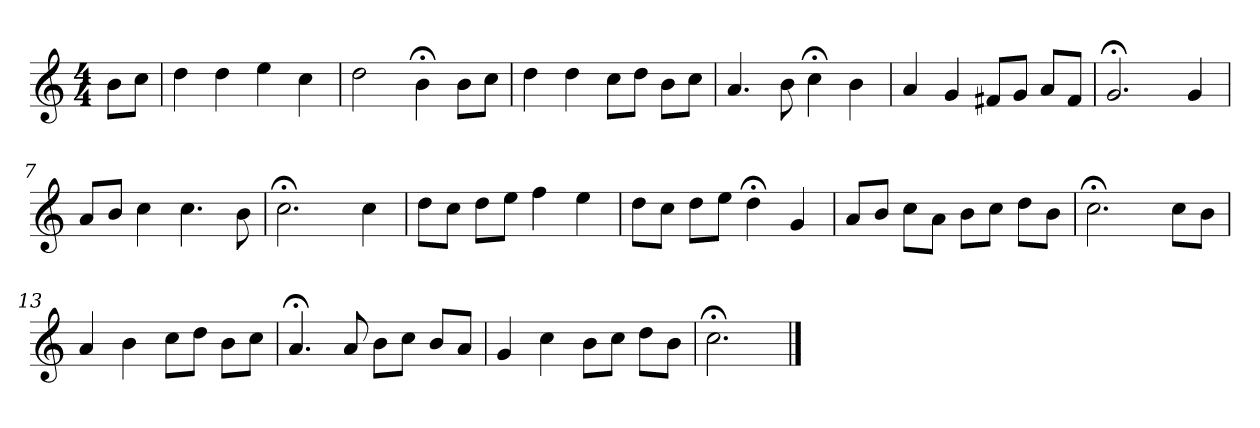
**kern
*part1
*staff1
*k[]
*C:
*M4/4
*MM120
=
8bL
8ccJ
=1
4dd
4dd
4ee
4cc
=2
2dd
4b;<
8bL
8ccJ
=3
4dd
4dd
8ccL
8ddJ
8bL
8ccJ
=4
4.a
8b
4cc;<
4b
=5
4a
4g
8f#XL
8gJ
8aL
8f#J
=6
2.g;<
4g
=7
8aL
8bJ
4cc
4.cc
8b
=8
2.cc;<
4cc
=9
8ddL
8ccJ
8ddL
8eeJ
4ff
4ee
=10
8ddL
8ccJ
8ddL
8eeJ
4dd;<
4g
=11
8aL
8bJ
8ccL
8aJ
8bL
8ccJ
8ddL
8bJ
=12
2.cc;<
8ccL
8bJ
=13
4a
4b
8ccL
8ddJ
8bL
8ccJ
=14
4.a;<
8a
8bL
8ccJ
8bL
8aJ
=15
4g
4cc
8bL
8ccJ
8ddL
8bJ
=16
2.cc;<
==
*-
